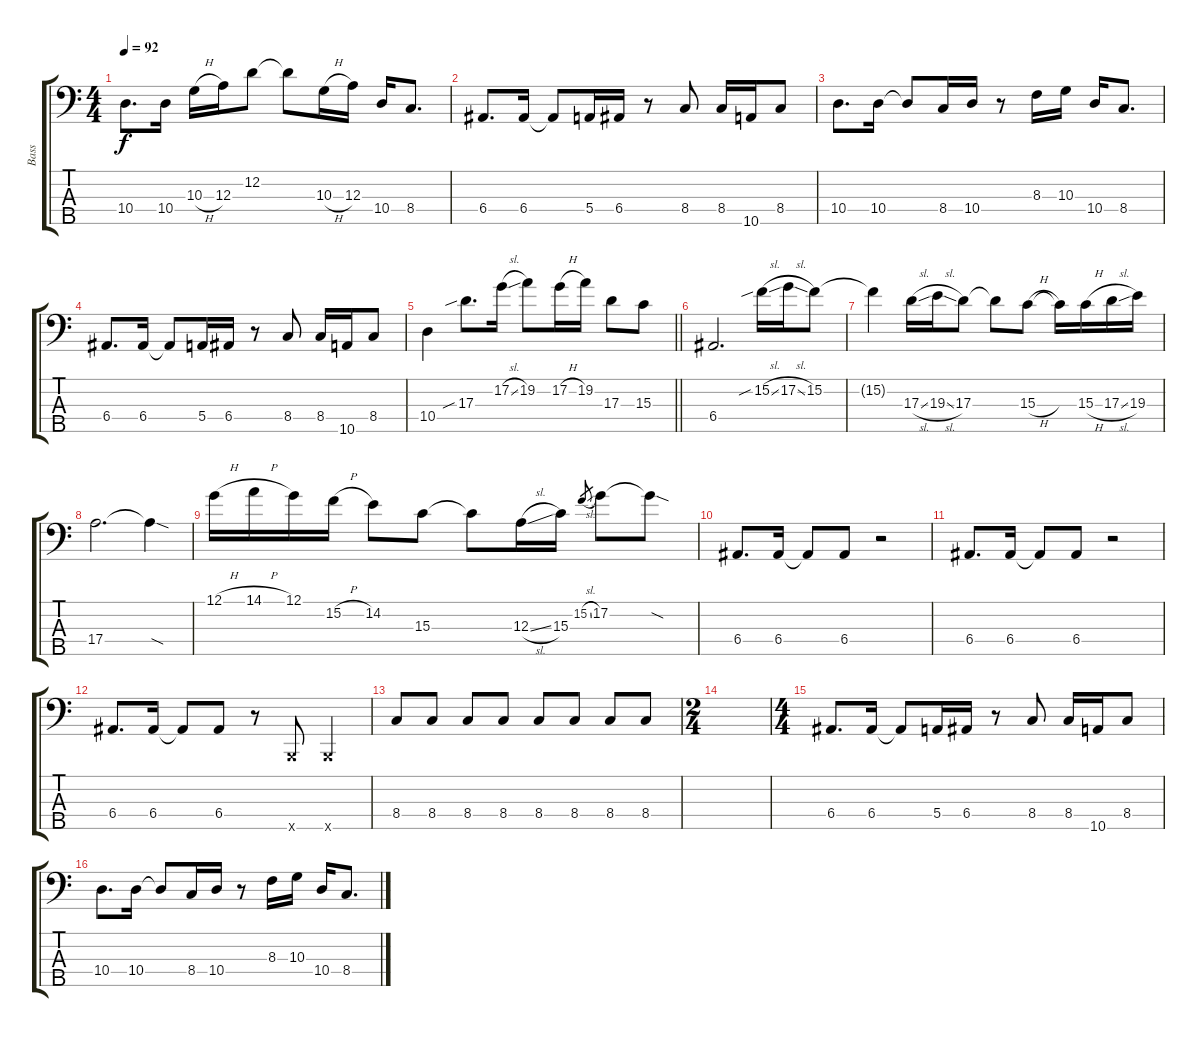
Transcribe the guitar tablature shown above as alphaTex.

\track ("Bass" "Bass") {instrument electricbassfinger}
\staff {score tabs}
\tuning (G2 D2 A1 E1 B0) {hide}
\ts (4 4)
\tempo 92
\clef f4
\ks c
10.4.8{d dy f} 10.4.16 10.3{h}.16 12.3.16 12.2.8 12.2{t}.8 10.3{h}.16 12.3.16 10.4.16 8.4.8{d} |
6.4.8{d} 6.4.16 6.4{t}.8 5.4.16 6.4.16 r.8 8.4.8 8.4.16 10.5.16 8.4.8 |
10.4.8{d} 10.4.16 10.4{t}.8 8.4.16 10.4.16 r.8 8.3.16 10.3.16 10.4.16 8.4.8{d} |
6.4.8{d} 6.4.16 6.4{t}.8 5.4.16 6.4.16 r.8 8.4.8 8.4.16 10.5.16 8.4.8 |
\barLineRight lightlight
10.4.4 17.3{sib}.8{d} 17.2{sl}.16 19.2.8 17.2{h}.16 19.2.16 17.3.8 15.3.8 |
6.4.2{d} 15.2{sib sl}.16 17.2{sl}.16 15.2.8 |
15.2{t}.4 17.3{sl}.16 19.3{sl}.16 17.3.8 17.3{t}.8 15.3{h}.8 15.3{t}.16 15.3{h}.16 17.3{sl}.16 19.3.16 |
17.4.2{d} 17.4{sod t}.4 |
12.1{h}.16 14.1{h}.16 12.1.16 15.2{h}.16 14.2.8 15.3.8 15.3{t}.8 12.3{sl}.16 15.3.16 15.2{sl}.8{gr} 17.2.8 17.2{sod t}.8 |
6.4.8{d} 6.4.16 6.4{t}.8 6.4.8 r.2 |
6.4.8{d} 6.4.16 6.4{t}.8 6.4.8 r.2 |
6.4.8{d} 6.4.16 6.4{t}.8 6.4.8 r.8 0.5{x}.8 0.5{x}.4 |
8.4.8 8.4.8 8.4.8 8.4.8 8.4.8 8.4.8 8.4.8 8.4.8 |
\ts (2 4)
|
\ts (4 4)
6.4.8{d} 6.4.16 6.4{t}.8 5.4.16 6.4.16 r.8 8.4.8 8.4.16 10.5.16 8.4.8 |
10.4.8{d} 10.4.16 10.4{t}.8 8.4.16 10.4.16 r.8 8.3.16 10.3.16 10.4.16 8.4.8{d}
